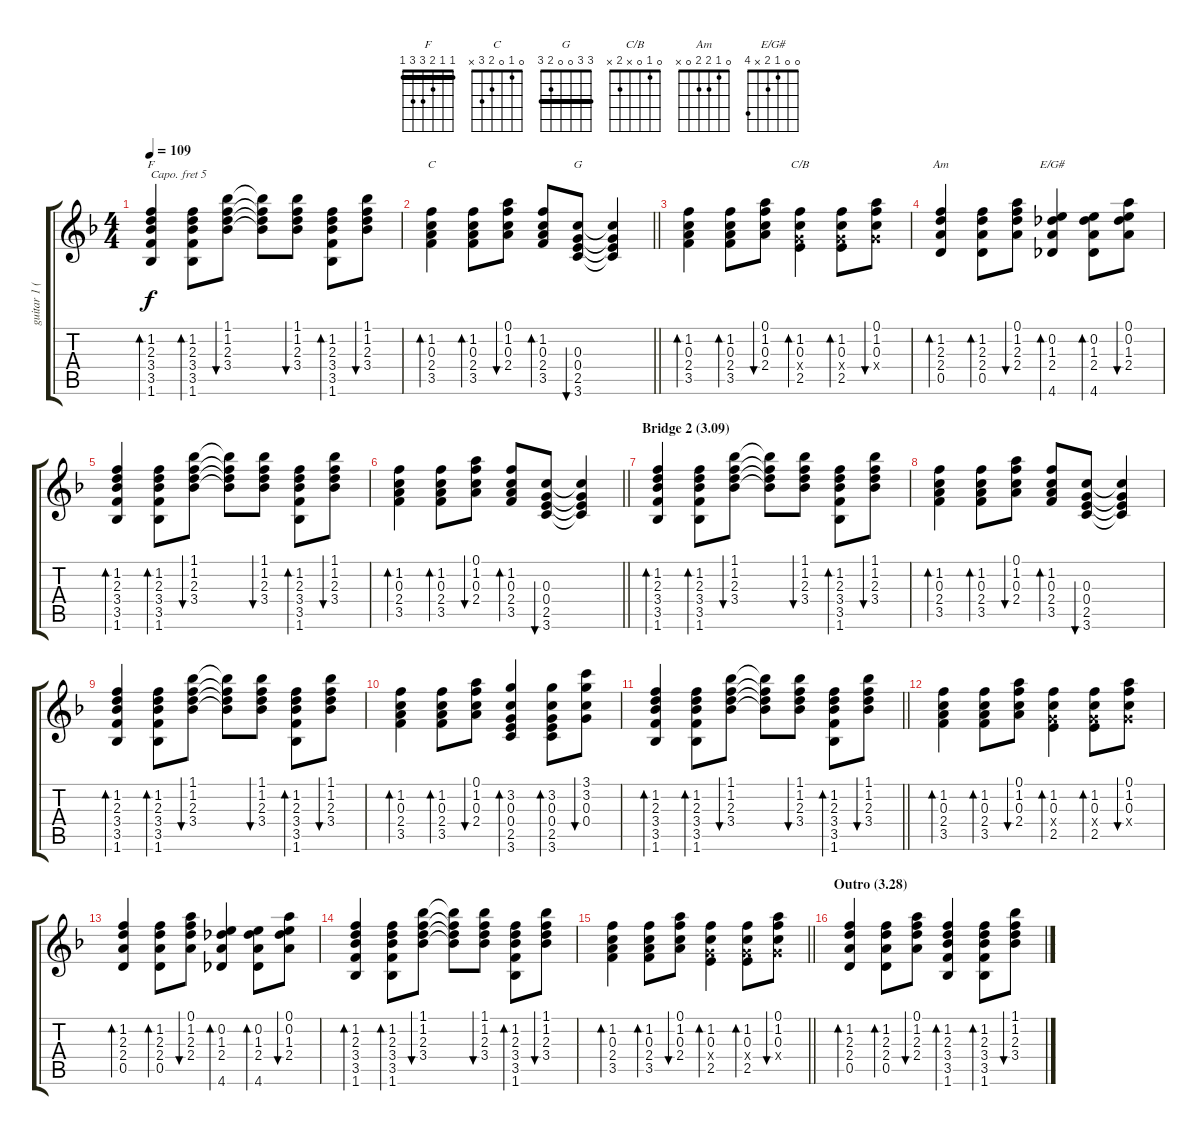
\track ("guitar 1 (c 5th)" "guitar 1 (") {instrument electricguitarjazz}
\staff {score tabs}
\capo 5
\tuning (E4 B3 G3 D3 A2 E2) {hide}
\chord ("F" 1 1 2 3 3 1) {barre 1}
\chord ("C" 0 1 0 2 3 x)
\chord ("G" 3 3 0 0 2 3) {barre 3}
\chord ("C/B" 0 1 0 x 2 x)
\chord ("Am" 0 1 2 2 0 x)
\chord ("E/G#" 0 0 1 2 x 4)
\ts (4 4)
\tempo 109
\clef g2
\ks f
(1.2 2.3 3.4 3.5 1.6).4{bd 30 ch "F" dy f} (1.2 2.3 3.4 3.5 1.6).8{bd 30} (1.1 1.2 2.3 3.4).8{bu 30} (1.1{t} 1.2{t} 2.3{t} 3.4{t}).8 (1.1 1.2 2.3 3.4).8{bu 30} (1.2 2.3 3.4 3.5 1.6).8{bd 30} (1.1 1.2 2.3 3.4).8{bu 30} |
\barLineRight lightlight
(1.2 0.3 2.4 3.5).4{bd 30 ch "C"} (1.2 0.3 2.4 3.5).8{bd 30} (0.1 1.2 0.3 2.4).8{bu 30} (1.2 0.3 2.4 3.5).8{bd 30} (0.3 0.4 2.5 3.6).8{bu 30 ch "G"} (0.3{t} 0.4{t} 2.5{t} 3.6{t}).4 |
(1.2 0.3 2.4 3.5).4{bd 30} (1.2 0.3 2.4 3.5).8{bd 30} (0.1 1.2 0.3 2.4).8{bu 30} (1.2 0.3 0.4{x} 2.5).4{bd 30 ch "C/B"} (1.2 0.3 0.4{x} 2.5).8{bd 30} (0.1 1.2 0.3 0.4{x}).8{bu 30} |
(1.2 2.3 2.4 0.5).4{bd 30 ch "Am"} (1.2 2.3 2.4 0.5).8{bd 30} (0.1 1.2 2.3 2.4).8{bu 30} (0.2 1.3 2.4 4.6).4{bd 30 ch "E/G#"} (0.2 1.3 2.4 4.6).8{bd 30} (0.1 0.2 1.3 2.4).8{bu 30} |
(1.2 2.3 3.4 3.5 1.6).4{bd 30} (1.2 2.3 3.4 3.5 1.6).8{bd 30} (1.1 1.2 2.3 3.4).8{bu 30} (1.1{t} 1.2{t} 2.3{t} 3.4{t}).8 (1.1 1.2 2.3 3.4).8{bu 30} (1.2 2.3 3.4 3.5 1.6).8{bd 30} (1.1 1.2 2.3 3.4).8{bu 30} |
\barLineRight lightlight
(1.2 0.3 2.4 3.5).4{bd 30} (1.2 0.3 2.4 3.5).8{bd 30} (0.1 1.2 0.3 2.4).8{bu 30} (1.2 0.3 2.4 3.5).8{bd 30} (0.3 0.4 2.5 3.6).8{bu 30} (0.3{t} 0.4{t} 2.5{t} 3.6{t}).4 |
\section ("" "Bridge 2 (3.09)")
(1.2 2.3 3.4 3.5 1.6).4{bd 30} (1.2 2.3 3.4 3.5 1.6).8{bd 30} (1.1 1.2 2.3 3.4).8{bu 30} (1.1{t} 1.2{t} 2.3{t} 3.4{t}).8 (1.1 1.2 2.3 3.4).8{bu 30} (1.2 2.3 3.4 3.5 1.6).8{bd 30} (1.1 1.2 2.3 3.4).8{bu 30} |
(1.2 0.3 2.4 3.5).4{bd 30} (1.2 0.3 2.4 3.5).8{bd 30} (0.1 1.2 0.3 2.4).8{bu 30} (1.2 0.3 2.4 3.5).8{bd 30} (0.3 0.4 2.5 3.6).8{bu 30} (0.3{t} 0.4{t} 2.5{t} 3.6{t}).4 |
(1.2 2.3 3.4 3.5 1.6).4{bd 30} (1.2 2.3 3.4 3.5 1.6).8{bd 30} (1.1 1.2 2.3 3.4).8{bu 30} (1.1{t} 1.2{t} 2.3{t} 3.4{t}).8 (1.1 1.2 2.3 3.4).8{bu 30} (1.2 2.3 3.4 3.5 1.6).8{bd 30} (1.1 1.2 2.3 3.4).8{bu 30} |
(1.2 0.3 2.4 3.5).4{bd 30} (1.2 0.3 2.4 3.5).8{bd 30} (0.1 1.2 0.3 2.4).8{bu 30} (3.2 0.3 0.4 2.5 3.6).4{bd 30} (3.2 0.3 0.4 2.5 3.6).8{bd 30} (3.1 3.2 0.3 0.4).8{bu 30} |
\barLineRight lightlight
(1.2 2.3 3.4 3.5 1.6).4{bd 30} (1.2 2.3 3.4 3.5 1.6).8{bd 30} (1.1 1.2 2.3 3.4).8{bu 30} (1.1{t} 1.2{t} 2.3{t} 3.4{t}).8 (1.1 1.2 2.3 3.4).8{bu 30} (1.2 2.3 3.4 3.5 1.6).8{bd 30} (1.1 1.2 2.3 3.4).8{bu 30} |
(1.2 0.3 2.4 3.5).4{bd 30} (1.2 0.3 2.4 3.5).8{bd 30} (0.1 1.2 0.3 2.4).8{bu 30} (1.2 0.3 0.4{x} 2.5).4{bd 30} (1.2 0.3 0.4{x} 2.5).8{bd 30} (0.1 1.2 0.3 0.4{x}).8{bu 30} |
(1.2 2.3 2.4 0.5).4{bd 30} (1.2 2.3 2.4 0.5).8{bd 30} (0.1 1.2 2.3 2.4).8{bu 30} (0.2 1.3 2.4 4.6).4{bd 30} (0.2 1.3 2.4 4.6).8{bd 30} (0.1 0.2 1.3 2.4).8{bu 30} |
(1.2 2.3 3.4 3.5 1.6).4{bd 30} (1.2 2.3 3.4 3.5 1.6).8{bd 30} (1.1 1.2 2.3 3.4).8{bu 30} (1.1{t} 1.2{t} 2.3{t} 3.4{t}).8 (1.1 1.2 2.3 3.4).8{bu 30} (1.2 2.3 3.4 3.5 1.6).8{bd 30} (1.1 1.2 2.3 3.4).8{bu 30} |
\barLineRight lightlight
(1.2 0.3 2.4 3.5).4{bd 30} (1.2 0.3 2.4 3.5).8{bd 30} (0.1 1.2 0.3 2.4).8{bu 30} (1.2 0.3 0.4{x} 2.5).4{bd 30} (1.2 0.3 0.4{x} 2.5).8{bd 30} (0.1 1.2 0.3 0.4{x}).8{bu 30} |
\section ("" "Outro (3.28)")
(1.2 2.3 2.4 0.5).4{bd 30} (1.2 2.3 2.4 0.5).8{bd 30} (0.1 1.2 2.3 2.4).8{bu 30} (1.2 2.3 3.4 3.5 1.6).4{bd 30} (1.2 2.3 3.4 3.5 1.6).8{bd 30} (1.1 1.2 2.3 3.4).8{bu 30}
